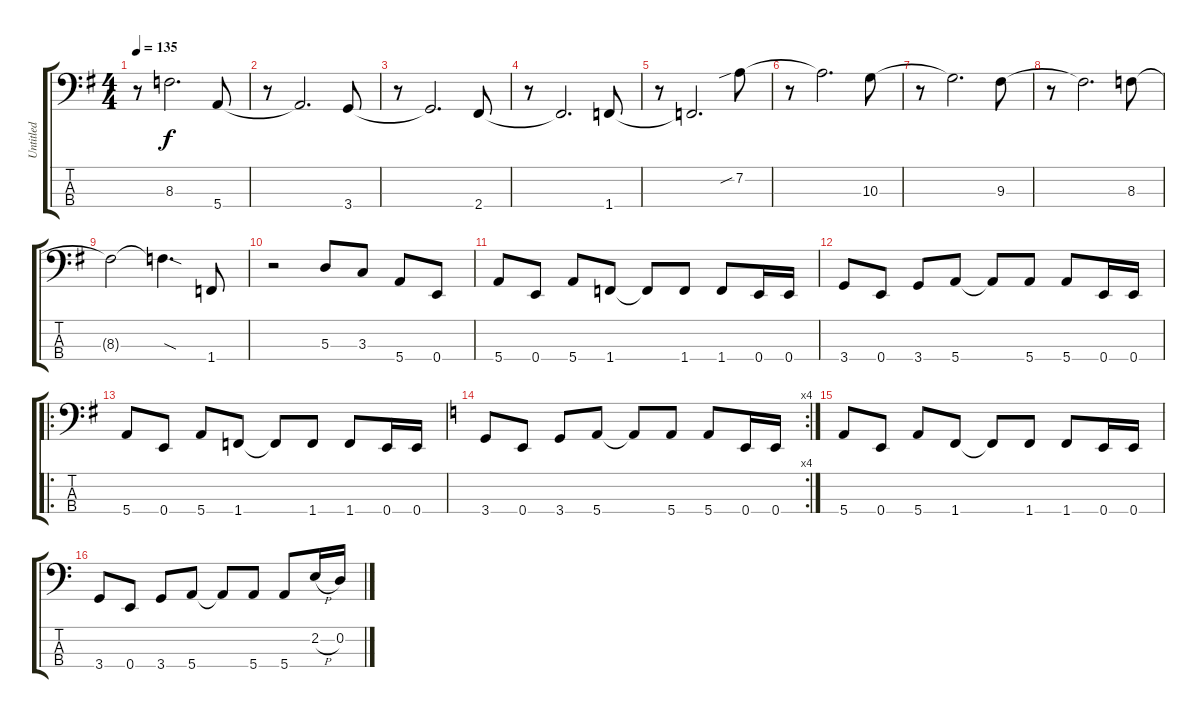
\track ("Untitled" "Untitled") {instrument electricbassfinger}
\staff {score tabs}
\tuning (G2 D2 A1 E1) {hide}
\ts (4 4)
\tempo 135
\clef f4
\ks g
r.8{dy f} 8.3{t}.2{d} 5.4.8 |
r.8 5.4{t}.2{d} 3.4.8 |
r.8 3.4{t}.2{d} 2.4.8 |
r.8 2.4{t}.2{d} 1.4.8 |
r.8 1.4{t}.2{d} 7.2{sib}.8 |
r.8 7.2{t}.2{d} 10.3.8 |
r.8 10.3{t}.2{d} 9.3.8 |
r.8 9.3{t}.2{d} 8.3.8 |
8.3{t}.2 8.3{sod t}.4{d} 1.4.8 |
r.2 5.3.8 3.3.8 5.4.8 0.4.8 |
5.4.8 0.4.8 5.4.8 1.4.8 1.4{t}.8 1.4.8 1.4.8 0.4.16 0.4.16 |
3.4.8 0.4.8 3.4.8 5.4.8 5.4{t}.8 5.4.8 5.4.8 0.4.16 0.4.16 |
\ro
5.4.8 0.4.8 5.4.8 1.4.8 1.4{t}.8 1.4.8 1.4.8 0.4.16 0.4.16 |
\rc 4
\ks c
3.4.8 0.4.8 3.4.8 5.4.8 5.4{t}.8 5.4.8 5.4.8 0.4.16 0.4.16 |
5.4.8 0.4.8 5.4.8 1.4.8 1.4{t}.8 1.4.8 1.4.8 0.4.16 0.4.16 |
3.4.8 0.4.8 3.4.8 5.4.8 5.4{t}.8 5.4.8 5.4.8 2.2{h}.16 0.2.16
